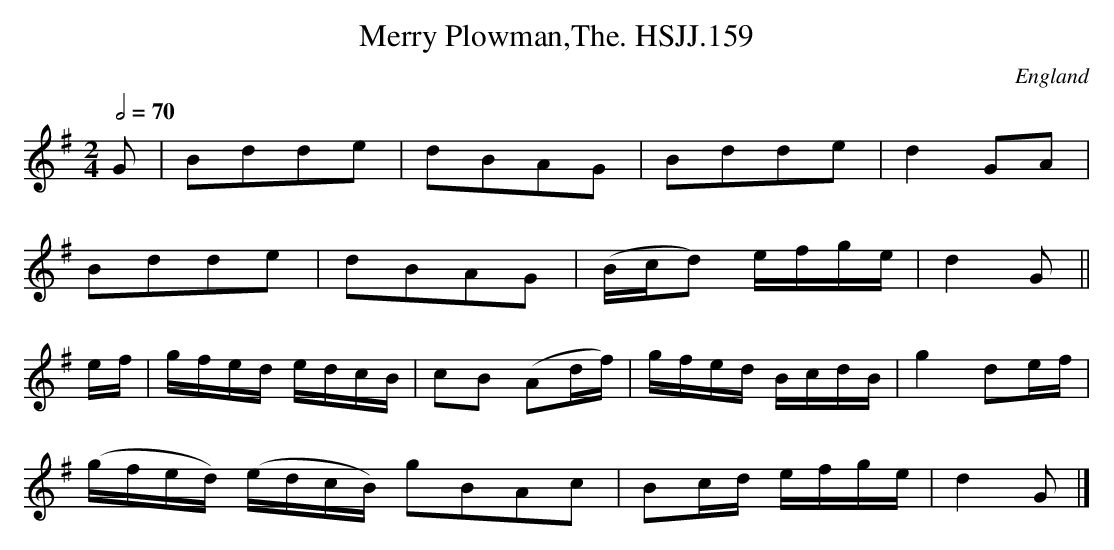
X:1
T:Merry Plowman,The. HSJJ.159
L:1/16
M:2/4
O:England
Q:1/2=70
K:G
G2|B2d2d2e2|d2B2A2G2|B2d2d2e2|d4G2A2|!
B2d2d2e2|d2B2A2G2|(Bcd2) efge|d4G2||!
ef|gfed edcB|c2B2 (A2df)|gfed BcdB|g4d2ef|!
(gfed) (edcB) g2B2A2c2|B2cd efge|d4G2|]
